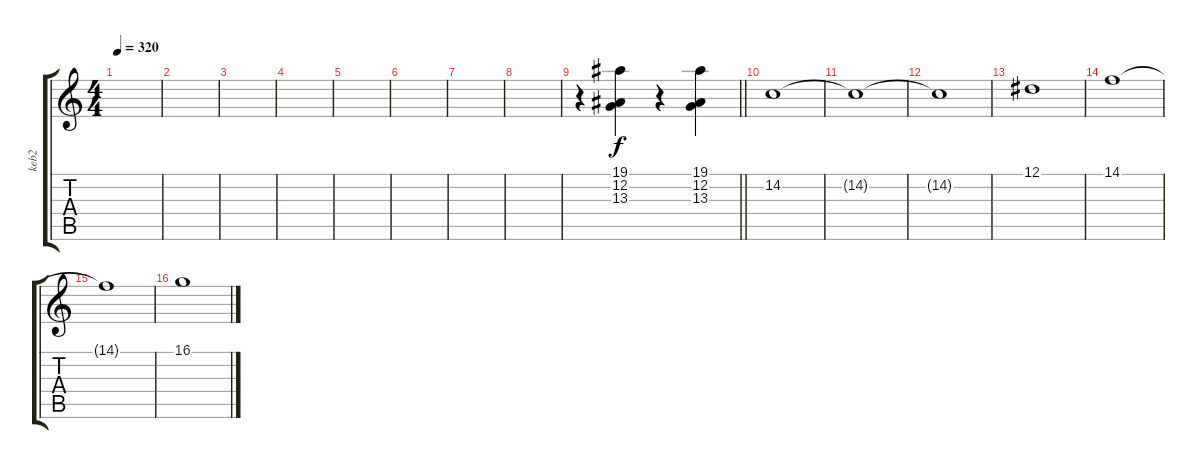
\track ("keb2" "keb2") {instrument stringensemble1}
\staff {score tabs}
\tuning (Eb4 Bb3 Gb3 Db3 Ab2 Eb2) {hide}
\ts (4 4)
\tempo 320
\clef g2
\ks c
|
|
|
|
|
|
|
|
\barLineRight lightlight
r.4 (19.1 12.2 13.3).4 r.4 (19.1 12.2 13.3).4 |
14.2.1 |
14.2{t}.1 |
14.2{t}.1 |
12.1.1 |
14.1.1 |
14.1{t}.1 |
16.1.1
